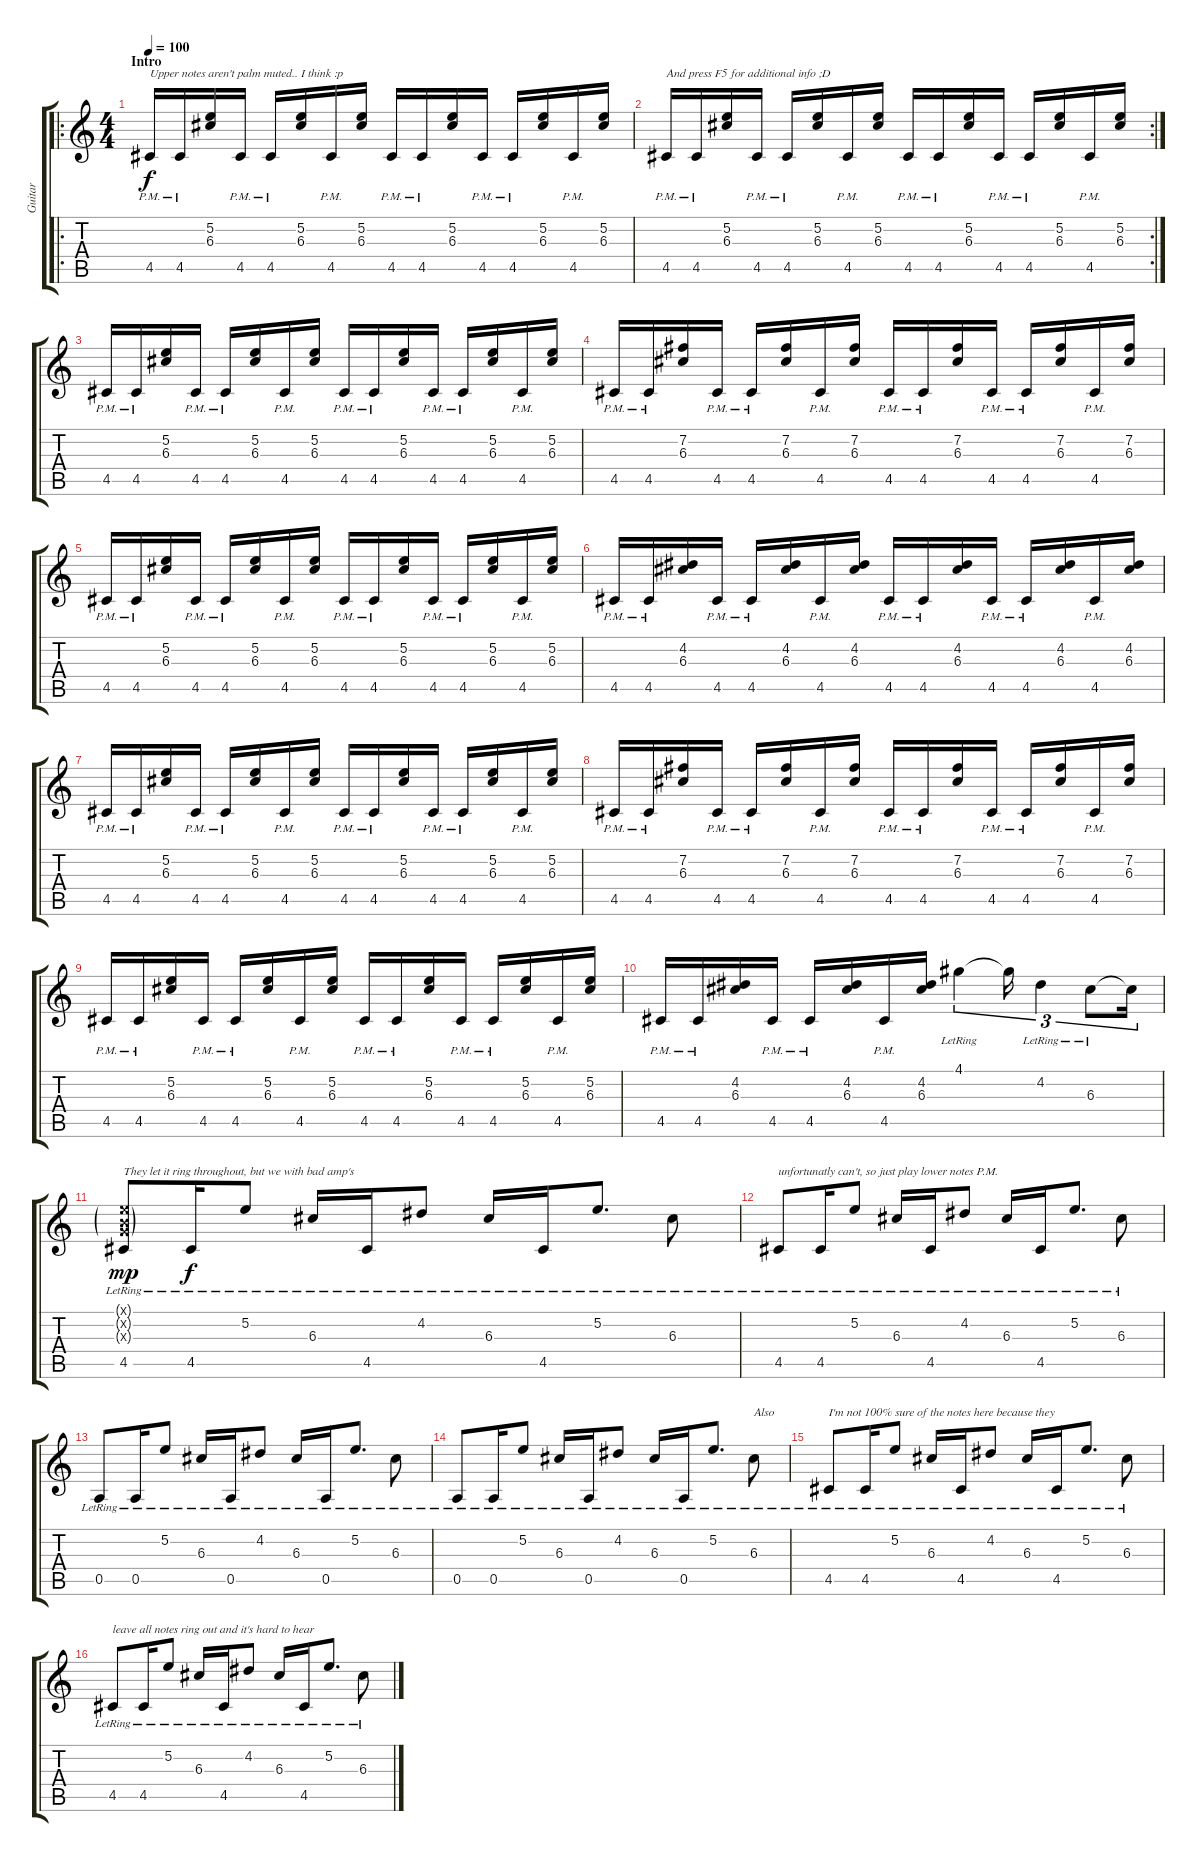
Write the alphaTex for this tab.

\track ("Guitar" "Guitar") {instrument distortionguitar}
\staff {score tabs}
\tuning (E4 B3 G3 D3 A2 E2) {hide}
\ro
\ts (4 4)
\section ("" "Intro")
\tempo 100
\clef g2
\ks c
4.5{pm}.16{txt "Upper notes aren't palm muted.. I think :p" dy f instrument distortionguitar} 4.5{pm}.16 (5.2 6.3).16 4.5{pm}.16 4.5{pm}.16 (5.2 6.3).16 4.5{pm}.16 (5.2 6.3).16 4.5{pm}.16 4.5{pm}.16 (5.2 6.3).16 4.5{pm}.16 4.5{pm}.16 (5.2 6.3).16 4.5{pm}.16 (5.2 6.3).16 |
\rc 2
4.5{pm}.16{txt "And press F5 for additional info ;D"} 4.5{pm}.16 (5.2 6.3).16 4.5{pm}.16 4.5{pm}.16 (5.2 6.3).16 4.5{pm}.16 (5.2 6.3).16 4.5{pm}.16 4.5{pm}.16 (5.2 6.3).16 4.5{pm}.16 4.5{pm}.16 (5.2 6.3).16 4.5{pm}.16 (5.2 6.3).16 |
4.5{pm}.16 4.5{pm}.16 (5.2 6.3).16 4.5{pm}.16 4.5{pm}.16 (5.2 6.3).16 4.5{pm}.16 (5.2 6.3).16 4.5{pm}.16 4.5{pm}.16 (5.2 6.3).16 4.5{pm}.16 4.5{pm}.16 (5.2 6.3).16 4.5{pm}.16 (5.2 6.3).16 |
4.5{pm}.16 4.5{pm}.16 (7.2 6.3).16 4.5{pm}.16 4.5{pm}.16 (7.2 6.3).16 4.5{pm}.16 (7.2 6.3).16 4.5{pm}.16 4.5{pm}.16 (7.2 6.3).16 4.5{pm}.16 4.5{pm}.16 (7.2 6.3).16 4.5{pm}.16 (7.2 6.3).16 |
4.5{pm}.16 4.5{pm}.16 (5.2 6.3).16 4.5{pm}.16 4.5{pm}.16 (5.2 6.3).16 4.5{pm}.16 (5.2 6.3).16 4.5{pm}.16 4.5{pm}.16 (5.2 6.3).16 4.5{pm}.16 4.5{pm}.16 (5.2 6.3).16 4.5{pm}.16 (5.2 6.3).16 |
4.5{pm}.16 4.5{pm}.16 (4.2 6.3).16 4.5{pm}.16 4.5{pm}.16 (4.2 6.3).16 4.5{pm}.16 (4.2 6.3).16 4.5{pm}.16 4.5{pm}.16 (4.2 6.3).16 4.5{pm}.16 4.5{pm}.16 (4.2 6.3).16 4.5{pm}.16 (4.2 6.3).16 |
4.5{pm}.16 4.5{pm}.16 (5.2 6.3).16 4.5{pm}.16 4.5{pm}.16 (5.2 6.3).16 4.5{pm}.16 (5.2 6.3).16 4.5{pm}.16 4.5{pm}.16 (5.2 6.3).16 4.5{pm}.16 4.5{pm}.16 (5.2 6.3).16 4.5{pm}.16 (5.2 6.3).16 |
4.5{pm}.16 4.5{pm}.16 (7.2 6.3).16 4.5{pm}.16 4.5{pm}.16 (7.2 6.3).16 4.5{pm}.16 (7.2 6.3).16 4.5{pm}.16 4.5{pm}.16 (7.2 6.3).16 4.5{pm}.16 4.5{pm}.16 (7.2 6.3).16 4.5{pm}.16 (7.2 6.3).16 |
4.5{pm}.16 4.5{pm}.16 (5.2 6.3).16 4.5{pm}.16 4.5{pm}.16 (5.2 6.3).16 4.5{pm}.16 (5.2 6.3).16 4.5{pm}.16 4.5{pm}.16 (5.2 6.3).16 4.5{pm}.16 4.5{pm}.16 (5.2 6.3).16 4.5{pm}.16 (5.2 6.3).16 |
4.5{pm}.16 4.5{pm}.16 (4.2 6.3).16 4.5{pm}.16 4.5{pm}.16 (4.2 6.3).16 4.5{pm}.16 (4.2 6.3).16 4.1{lr}.4{tu (3 2)} 4.1{t}.16{tu (3 2)} 4.2{lr}.4{tu (3 2)} 6.3{lr}.8{tu (3 2)} 6.3{t}.16{tu (3 2)} |
(0.1{g x} 0.2{g x} 0.3{g x} 4.5{lr}).8{txt "They let it ring throughout, but we with bad amp's" dy mp} 4.5{lr}.16{dy f} 5.2{lr}.8 6.3{lr}.16 4.5{lr}.16 4.2{lr}.8 6.3{lr}.16 4.5{lr}.16 5.2{lr}.8{d} 6.3{lr}.8 |
4.5{lr}.8{txt "unfortunatly can't, so just play lower notes P.M."} 4.5{lr}.16 5.2{lr}.8 6.3{lr}.16 4.5{lr}.16 4.2{lr}.8 6.3{lr}.16 4.5{lr}.16 5.2{lr}.8{d} 6.3{lr}.8 |
0.5{lr}.8 0.5{lr}.16 5.2{lr}.8 6.3{lr}.16 0.5{lr}.16 4.2{lr}.8 6.3{lr}.16 0.5{lr}.16 5.2{lr}.8{d} 6.3{lr}.8 |
0.5{lr}.8 0.5{lr}.16 5.2{lr}.8 6.3{lr}.16 0.5{lr}.16 4.2{lr}.8 6.3{lr}.16 0.5{lr}.16 5.2{lr}.8{d} 6.3{lr}.8{txt "Also"} |
4.5{lr}.8{txt "I'm not 100% sure of the notes here because they"} 4.5{lr}.16 5.2{lr}.8 6.3{lr}.16 4.5{lr}.16 4.2{lr}.8 6.3{lr}.16 4.5{lr}.16 5.2{lr}.8{d} 6.3{lr}.8 |
4.5{lr}.8{txt "leave all notes ring out and it's hard to hear"} 4.5{lr}.16 5.2{lr}.8 6.3{lr}.16 4.5{lr}.16 4.2{lr}.8 6.3{lr}.16 4.5{lr}.16 5.2{lr}.8{d} 6.3{lr}.8
